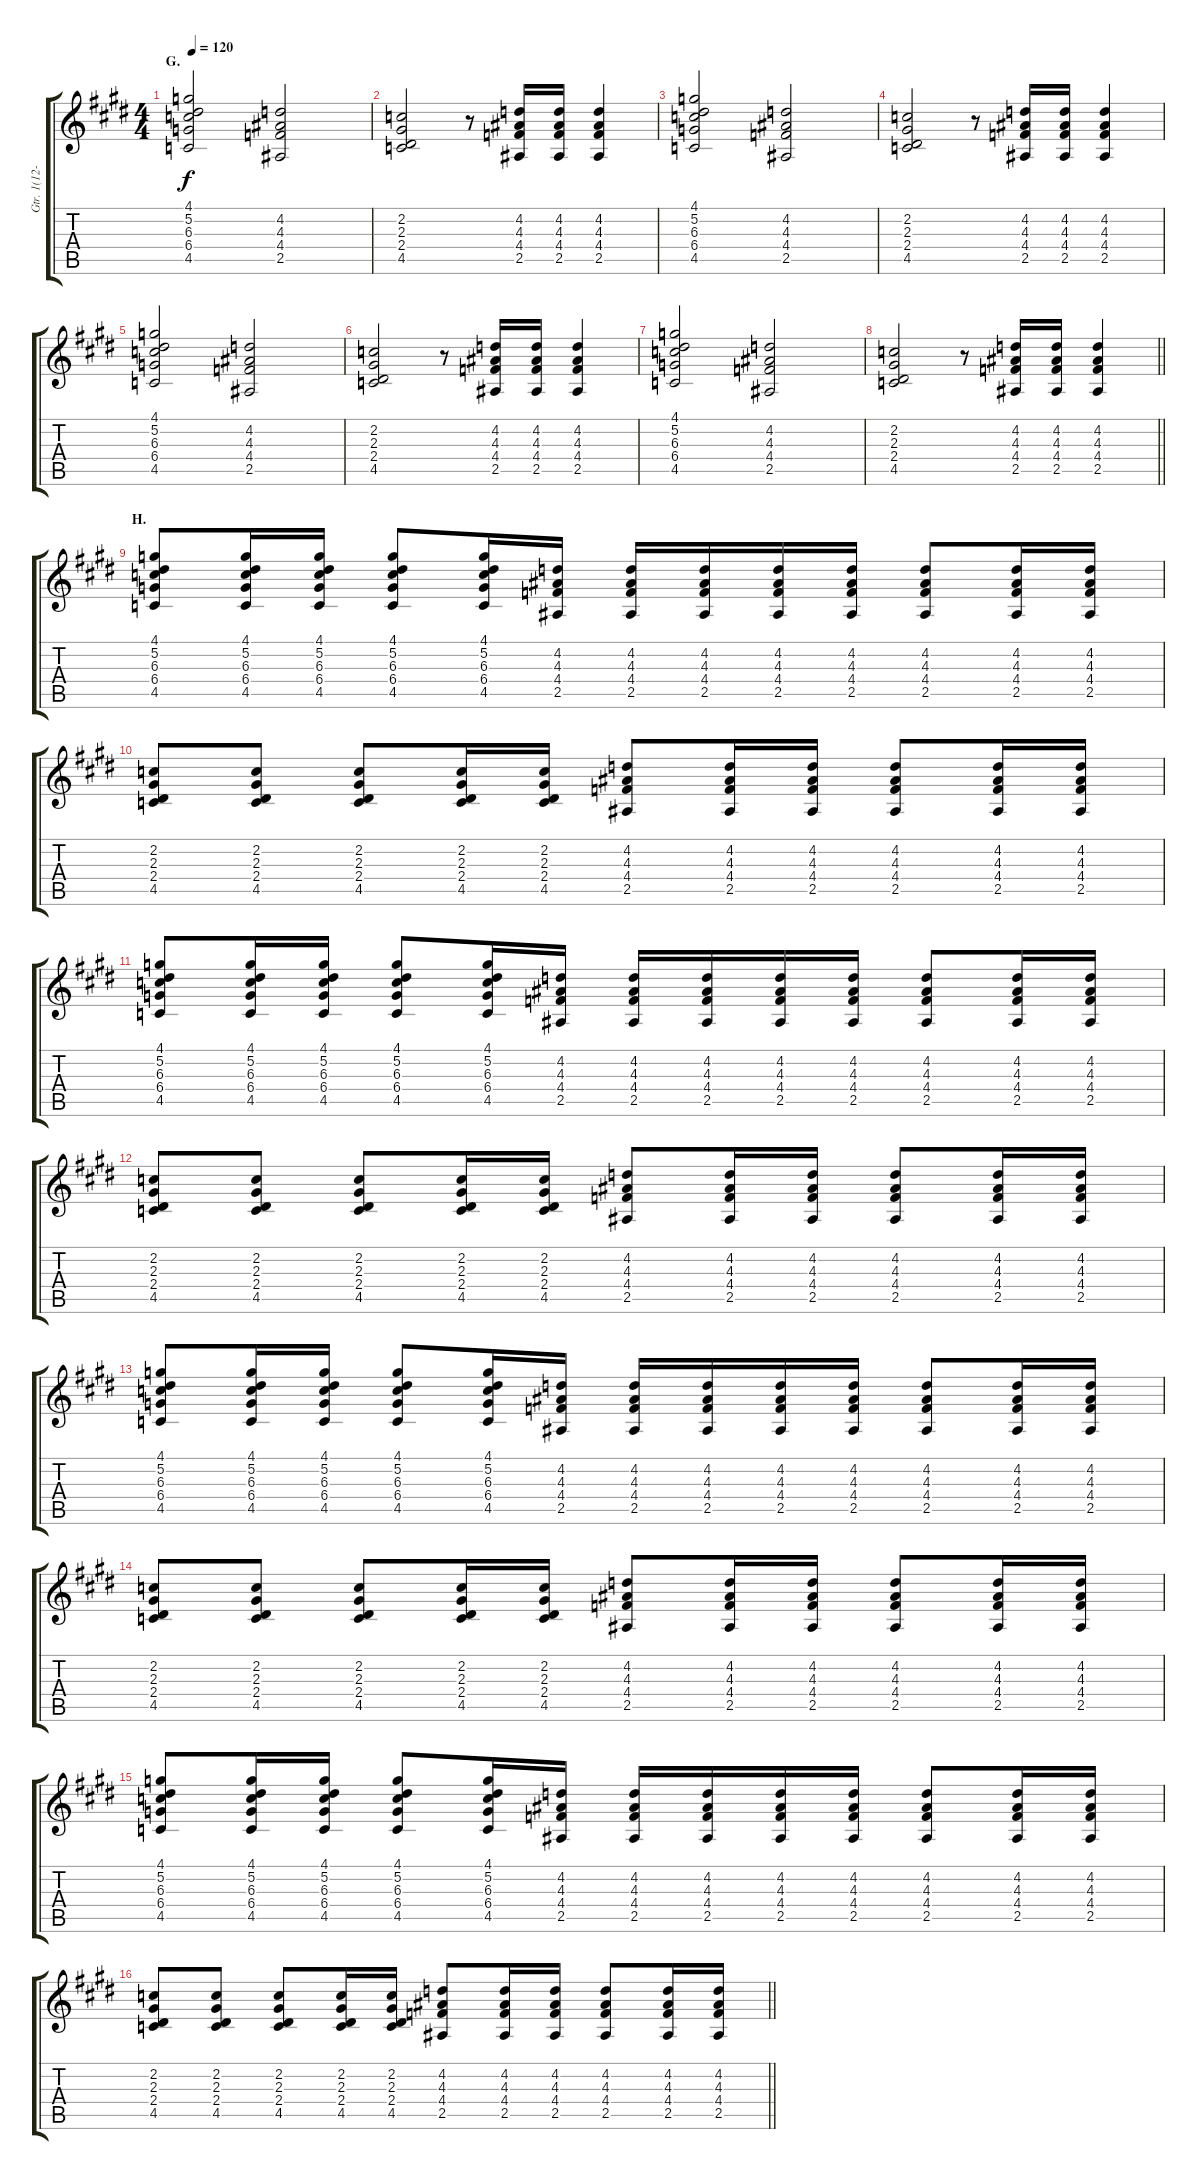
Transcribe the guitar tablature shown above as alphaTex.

\track ("Gtr. 1(12-string acous.)" "Gtr. 1(12-") {instrument acousticguitarsteel}
\staff {score tabs}
\tuning (Eb4 Bb3 Gb3 Db3 Ab2 Eb2) {hide}
\ts (4 4)
\section ("" "G.")
\tempo 120
\clef g2
\ks e
(4.1 5.2 6.3 6.4 4.5).2{dy f} (4.2 4.3 4.4 2.5).2 |
(2.2 2.3 2.4 4.5).2 r.8 (4.2 4.3 4.4 2.5).16 (4.2 4.3 4.4 2.5).16 (4.2 4.3 4.4 2.5).4 |
(4.1 5.2 6.3 6.4 4.5).2 (4.2 4.3 4.4 2.5).2 |
(2.2 2.3 2.4 4.5).2 r.8 (4.2 4.3 4.4 2.5).16 (4.2 4.3 4.4 2.5).16 (4.2 4.3 4.4 2.5).4 |
(4.1 5.2 6.3 6.4 4.5).2 (4.2 4.3 4.4 2.5).2 |
(2.2 2.3 2.4 4.5).2 r.8 (4.2 4.3 4.4 2.5).16 (4.2 4.3 4.4 2.5).16 (4.2 4.3 4.4 2.5).4 |
(4.1 5.2 6.3 6.4 4.5).2 (4.2 4.3 4.4 2.5).2 |
\barLineRight lightlight
(2.2 2.3 2.4 4.5).2 r.8 (4.2 4.3 4.4 2.5).16 (4.2 4.3 4.4 2.5).16 (4.2 4.3 4.4 2.5).4 |
\section ("" "H.")
(4.1 5.2 6.3 6.4 4.5).8 (4.1 5.2 6.3 6.4 4.5).16 (4.1 5.2 6.3 6.4 4.5).16 (4.1 5.2 6.3 6.4 4.5).8 (4.1 5.2 6.3 6.4 4.5).16 (4.2 4.3 4.4 2.5).16 (4.2 4.3 4.4 2.5).16 (4.2 4.3 4.4 2.5).16 (4.2 4.3 4.4 2.5).16 (4.2 4.3 4.4 2.5).16 (4.2 4.3 4.4 2.5).8 (4.2 4.3 4.4 2.5).16 (4.2 4.3 4.4 2.5).16 |
(2.2 2.3 2.4 4.5).8 (2.2 2.3 2.4 4.5).8 (2.2 2.3 2.4 4.5).8 (2.2 2.3 2.4 4.5).16 (2.2 2.3 2.4 4.5).16 (4.2 4.3 4.4 2.5).8 (4.2 4.3 4.4 2.5).16 (4.2 4.3 4.4 2.5).16 (4.2 4.3 4.4 2.5).8 (4.2 4.3 4.4 2.5).16 (4.2 4.3 4.4 2.5).16 |
(4.1 5.2 6.3 6.4 4.5).8 (4.1 5.2 6.3 6.4 4.5).16 (4.1 5.2 6.3 6.4 4.5).16 (4.1 5.2 6.3 6.4 4.5).8 (4.1 5.2 6.3 6.4 4.5).16 (4.2 4.3 4.4 2.5).16 (4.2 4.3 4.4 2.5).16 (4.2 4.3 4.4 2.5).16 (4.2 4.3 4.4 2.5).16 (4.2 4.3 4.4 2.5).16 (4.2 4.3 4.4 2.5).8 (4.2 4.3 4.4 2.5).16 (4.2 4.3 4.4 2.5).16 |
(2.2 2.3 2.4 4.5).8 (2.2 2.3 2.4 4.5).8 (2.2 2.3 2.4 4.5).8 (2.2 2.3 2.4 4.5).16 (2.2 2.3 2.4 4.5).16 (4.2 4.3 4.4 2.5).8 (4.2 4.3 4.4 2.5).16 (4.2 4.3 4.4 2.5).16 (4.2 4.3 4.4 2.5).8 (4.2 4.3 4.4 2.5).16 (4.2 4.3 4.4 2.5).16 |
(4.1 5.2 6.3 6.4 4.5).8 (4.1 5.2 6.3 6.4 4.5).16 (4.1 5.2 6.3 6.4 4.5).16 (4.1 5.2 6.3 6.4 4.5).8 (4.1 5.2 6.3 6.4 4.5).16 (4.2 4.3 4.4 2.5).16 (4.2 4.3 4.4 2.5).16 (4.2 4.3 4.4 2.5).16 (4.2 4.3 4.4 2.5).16 (4.2 4.3 4.4 2.5).16 (4.2 4.3 4.4 2.5).8 (4.2 4.3 4.4 2.5).16 (4.2 4.3 4.4 2.5).16 |
(2.2 2.3 2.4 4.5).8 (2.2 2.3 2.4 4.5).8 (2.2 2.3 2.4 4.5).8 (2.2 2.3 2.4 4.5).16 (2.2 2.3 2.4 4.5).16 (4.2 4.3 4.4 2.5).8 (4.2 4.3 4.4 2.5).16 (4.2 4.3 4.4 2.5).16 (4.2 4.3 4.4 2.5).8 (4.2 4.3 4.4 2.5).16 (4.2 4.3 4.4 2.5).16 |
(4.1 5.2 6.3 6.4 4.5).8 (4.1 5.2 6.3 6.4 4.5).16 (4.1 5.2 6.3 6.4 4.5).16 (4.1 5.2 6.3 6.4 4.5).8 (4.1 5.2 6.3 6.4 4.5).16 (4.2 4.3 4.4 2.5).16 (4.2 4.3 4.4 2.5).16 (4.2 4.3 4.4 2.5).16 (4.2 4.3 4.4 2.5).16 (4.2 4.3 4.4 2.5).16 (4.2 4.3 4.4 2.5).8 (4.2 4.3 4.4 2.5).16 (4.2 4.3 4.4 2.5).16 |
\barLineRight lightlight
(2.2 2.3 2.4 4.5).8 (2.2 2.3 2.4 4.5).8 (2.2 2.3 2.4 4.5).8 (2.2 2.3 2.4 4.5).16 (2.2 2.3 2.4 4.5).16 (4.2 4.3 4.4 2.5).8 (4.2 4.3 4.4 2.5).16 (4.2 4.3 4.4 2.5).16 (4.2 4.3 4.4 2.5).8 (4.2 4.3 4.4 2.5).16 (4.2 4.3 4.4 2.5).16
